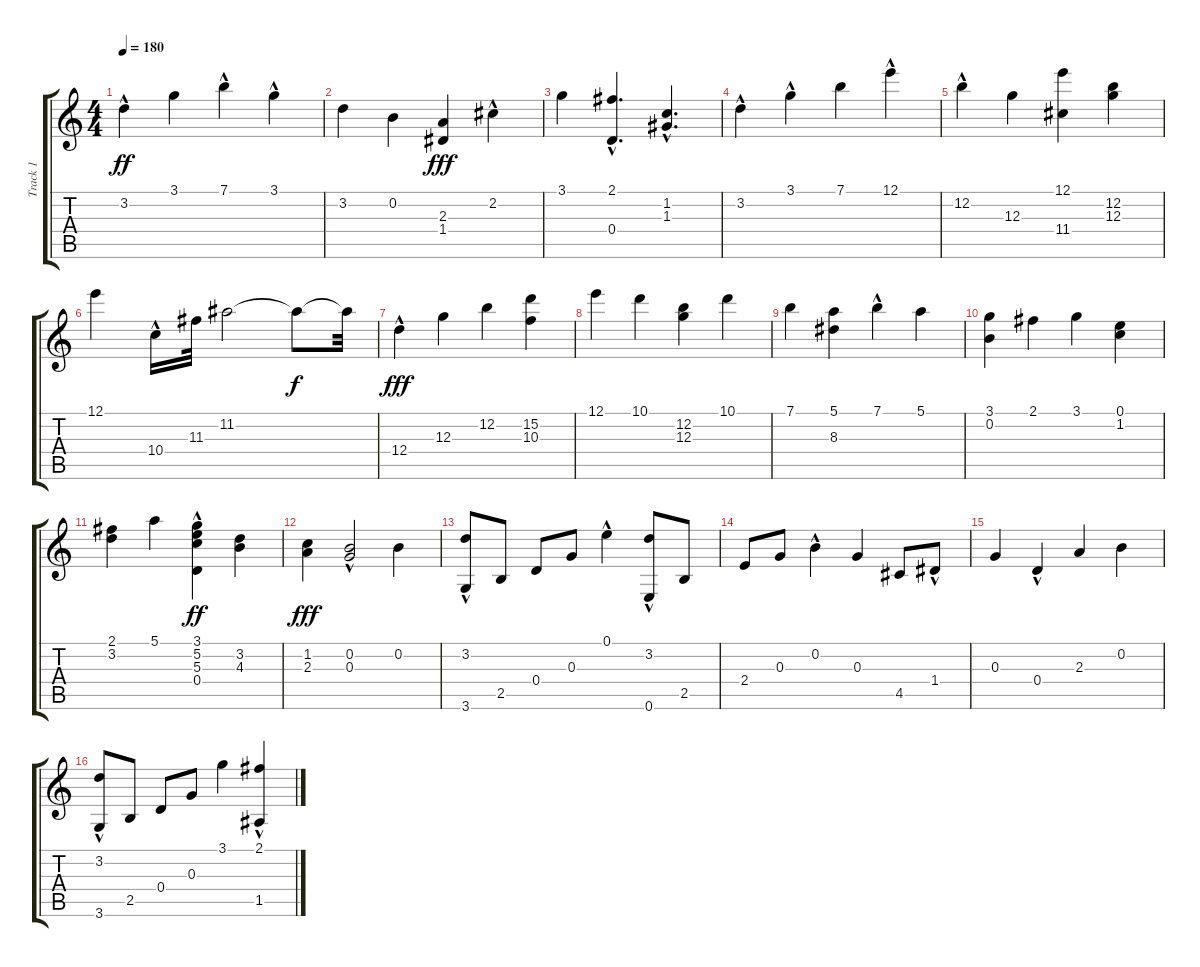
\track ("Track 1" "Track 1") {instrument acousticguitarnylon}
\staff {score tabs}
\tuning (E4 B3 G3 D3 A2 E2) {hide}
\ts (4 4)
\tempo 180
\clef g2
\ks c
3.2{hac}.4{dy ff instrument acousticguitarnylon} 3.1.4 7.1{hac}.4 3.1{hac}.4 |
3.2.4 0.2.4 (2.3 1.4).4{dy fff} 2.2{hac}.4 |
3.1.4 (2.1{hac} 0.4{hac}).4{d} (1.2{hac} 1.3{hac}).4{d} |
3.2{hac}.4 3.1{hac}.4 7.1.4 12.1{hac}.4 |
12.2{hac}.4 12.3.4 (12.1 11.4).4 (12.2 12.3).4 |
12.1.4 10.4{hac}.16 11.3.32 11.2.2 11.2{t}.8{dy f} 11.2{t}.32 |
12.4{hac}.4{dy fff} 12.3.4 12.2.4 (15.2 10.3).4 |
12.1.4 10.1.4 (12.2 12.3).4 10.1.4 |
7.1.4 (5.1 8.3).4 7.1{hac}.4 5.1.4 |
(3.1 0.2).4 2.1.4 3.1.4 (0.1 1.2).4 |
(2.1 3.2).4 5.1.4 (3.1{hac} 5.2 5.3 0.4{hac}).4{dy ff} (3.2 4.3).4 |
(1.2 2.3).4{dy fff} (0.2 0.3{hac}).2 0.2.4 |
(3.2 3.6{hac}).8 2.5.8 0.4.8 0.3.8 0.1{hac}.4 (3.2 0.6{hac}).8 2.5.8 |
2.4.8 0.3.8 0.2{hac}.4 0.3.4 4.5.8 1.4{hac}.8 |
0.3.4 0.4{hac}.4 2.3.4 0.2.4 |
(3.2{hac} 3.6).8 2.5.8 0.4.8 0.3.8 3.1.4 (2.1 1.5{hac}).4
